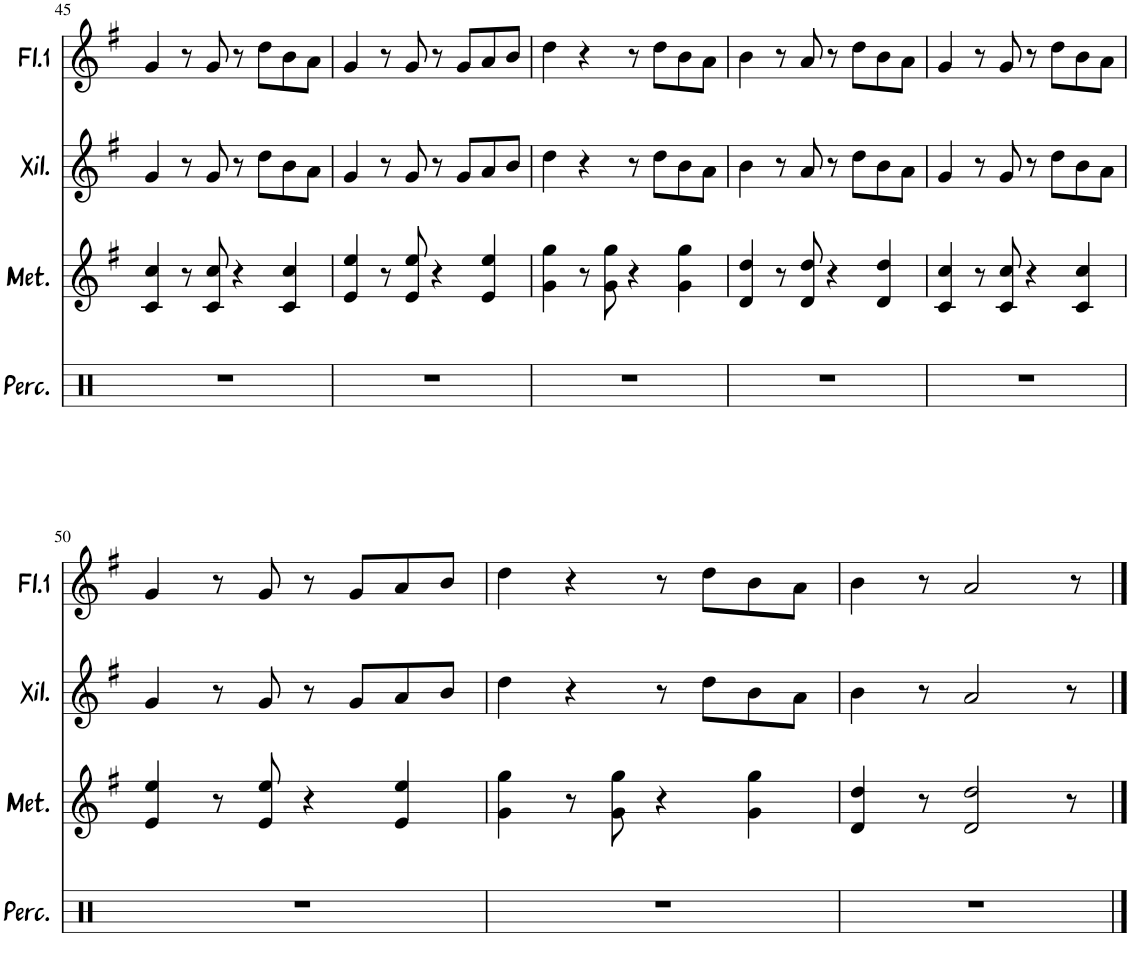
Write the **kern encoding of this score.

**kern	**kern	**kern	**kern
*part4	*part3	*part2	*part1
*staff4	*staff3	*staff2	*staff1
*I"Percusión	*I"Metalófono	*I"Xilófono	*I"Flauta 1
*I'Perc.	*I'Met.	*I'Xil.	*I'Fl.1
!!LO:PB:g=z
*clefX	*clefG2	*clefG2	*clefG2
*	*	*Trd-7c-12	*
*k[]	*k[f#]	*k[f#]	*k[f#]
*M4/4	*M4/4	*M4/4	*M4/4
=45	=45	=45	=45
1r	4c/ 4cc/	4g/	4g/
.	8r	8r	8r
.	8c/ 8cc/	8g/	8g/
.	4r	8r	8r
.	.	8dd\L	8dd\L
.	4c/ 4cc/	8b\	8b\
.	.	8a\J	8a\J
=46	=46	=46	=46
1r	4e/ 4ee/	4g/	4g/
.	8r	8r	8r
.	8e/ 8ee/	8g/	8g/
.	4r	8r	8r
.	.	8g/L	8g/L
.	4e/ 4ee/	8a/	8a/
.	.	8b/J	8b/J
=47	=47	=47	=47
1r	4g\ 4gg\	4dd\	4dd\
.	8r	4r	4r
.	8g\ 8gg\	.	.
.	4r	8r	8r
.	.	8dd\L	8dd\L
.	4g\ 4gg\	8b\	8b\
.	.	8a\J	8a\J
=48	=48	=48	=48
1r	4d/ 4dd/	4b\	4b\
.	8r	8r	8r
.	8d/ 8dd/	8a/	8a/
.	4r	8r	8r
.	.	8dd\L	8dd\L
.	4d/ 4dd/	8b\	8b\
.	.	8a\J	8a\J
=49	=49	=49	=49
1r	4c/ 4cc/	4g/	4g/
.	8r	8r	8r
.	8c/ 8cc/	8g/	8g/
.	4r	8r	8r
.	.	8dd\L	8dd\L
.	4c/ 4cc/	8b\	8b\
.	.	8a\J	8a\J
!!LO:LB:g=z
=50	=50	=50	=50
1r	4e/ 4ee/	4g/	4g/
.	8r	8r	8r
.	8e/ 8ee/	8g/	8g/
.	4r	8r	8r
.	.	8g/L	8g/L
.	4e/ 4ee/	8a/	8a/
.	.	8b/J	8b/J
=51	=51	=51	=51
1r	4g\ 4gg\	4dd\	4dd\
.	8r	4r	4r
.	8g\ 8gg\	.	.
.	4r	8r	8r
.	.	8dd\L	8dd\L
.	4g\ 4gg\	8b\	8b\
.	.	8a\J	8a\J
=52	=52	=52	=52
1r	4d/ 4dd/	4b\	4b\
.	8r	8r	8r
.	2d/ 2dd/	2a/	2a/
.	8r	8r	8r
==	==	==	==
*-	*-	*-	*-
